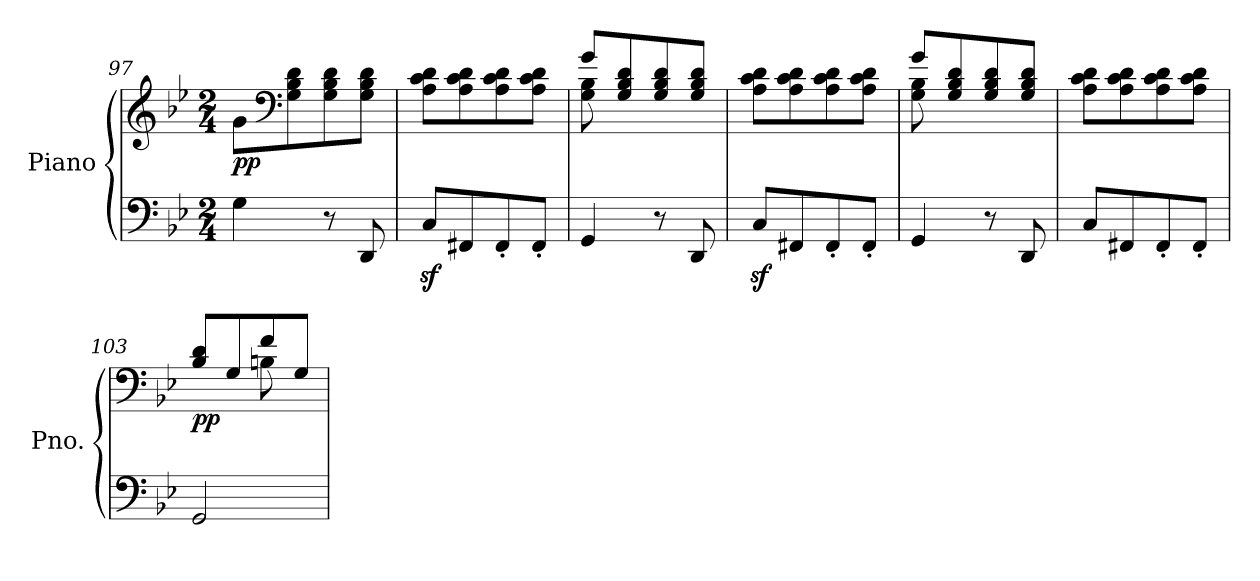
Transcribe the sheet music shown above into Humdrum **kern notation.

**kern	**kern	**dynam
*part1	*part1	*part1
*staff2	*staff1	*staff1/2
*I"Piano	*	*
*I'Pno.	*	*
*clefF4	*clefG2	*
*k[b-e-]	*k[b-e-]	*
*B-:	*B-:	*
*M2/4	*M2/4	*
=97	=97	=97
!	!	!LO:DY:b
4G\	8g\L	pp
*	*clefF4	*
.	8G\ 8B-\ 8d\	.
8r	8G\ 8B-\ 8d\	.
8DD/	8G\ 8B-\ 8d\J	.
=98	=98	=98
8Cz</L	8A\ 8c\ 8d\L	.
8FF#X/	8A\ 8c\ 8d\	.
8FF#'/	8A\ 8c\ 8d\	.
8FF#'/J	8A\ 8c\ 8d\J	.
!!LO:LB:g=z
=99	=99	=99
*	*^	*
4GG/	8g/L	8G\ 8B-\	.
.	8G/ 8B-/ 8d/	4.ryy	.
8r	8G/ 8B-/ 8d/	.	.
8DD/	8G/ 8B-/ 8d/J	.	.
*	*v	*v	*
=100	=100	=100
8Cz</L	8A\ 8c\ 8d\L	.
8FF#X/	8A\ 8c\ 8d\	.
8FF#'/	8A\ 8c\ 8d\	.
8FF#'/J	8A\ 8c\ 8d\J	.
=101	=101	=101
*	*^	*
4GG/	8g/L	8G\ 8B-\	.
.	8G/ 8B-/ 8d/	4.ryy	.
8r	8G/ 8B-/ 8d/	.	.
8DD/	8G/ 8B-/ 8d/J	.	.
*	*v	*v	*
=102	=102	=102
8C/L	8A\ 8c\ 8d\L	.
8FF#X/	8A\ 8c\ 8d\	.
8FF#'/	8A\ 8c\ 8d\	.
8FF#'/J	8A\ 8c\ 8d\J	.
=103	=103	=103
*	*^	*
!	!	!	!LO:DY:b
2GG/	8B-/ 8d/L	4ryy	pp
.	8G/	.	.
.	8f/	8Bn\	.
.	8G/J	8ryy	.
*	*v	*v	*
=	=	=
*-	*-	*-
